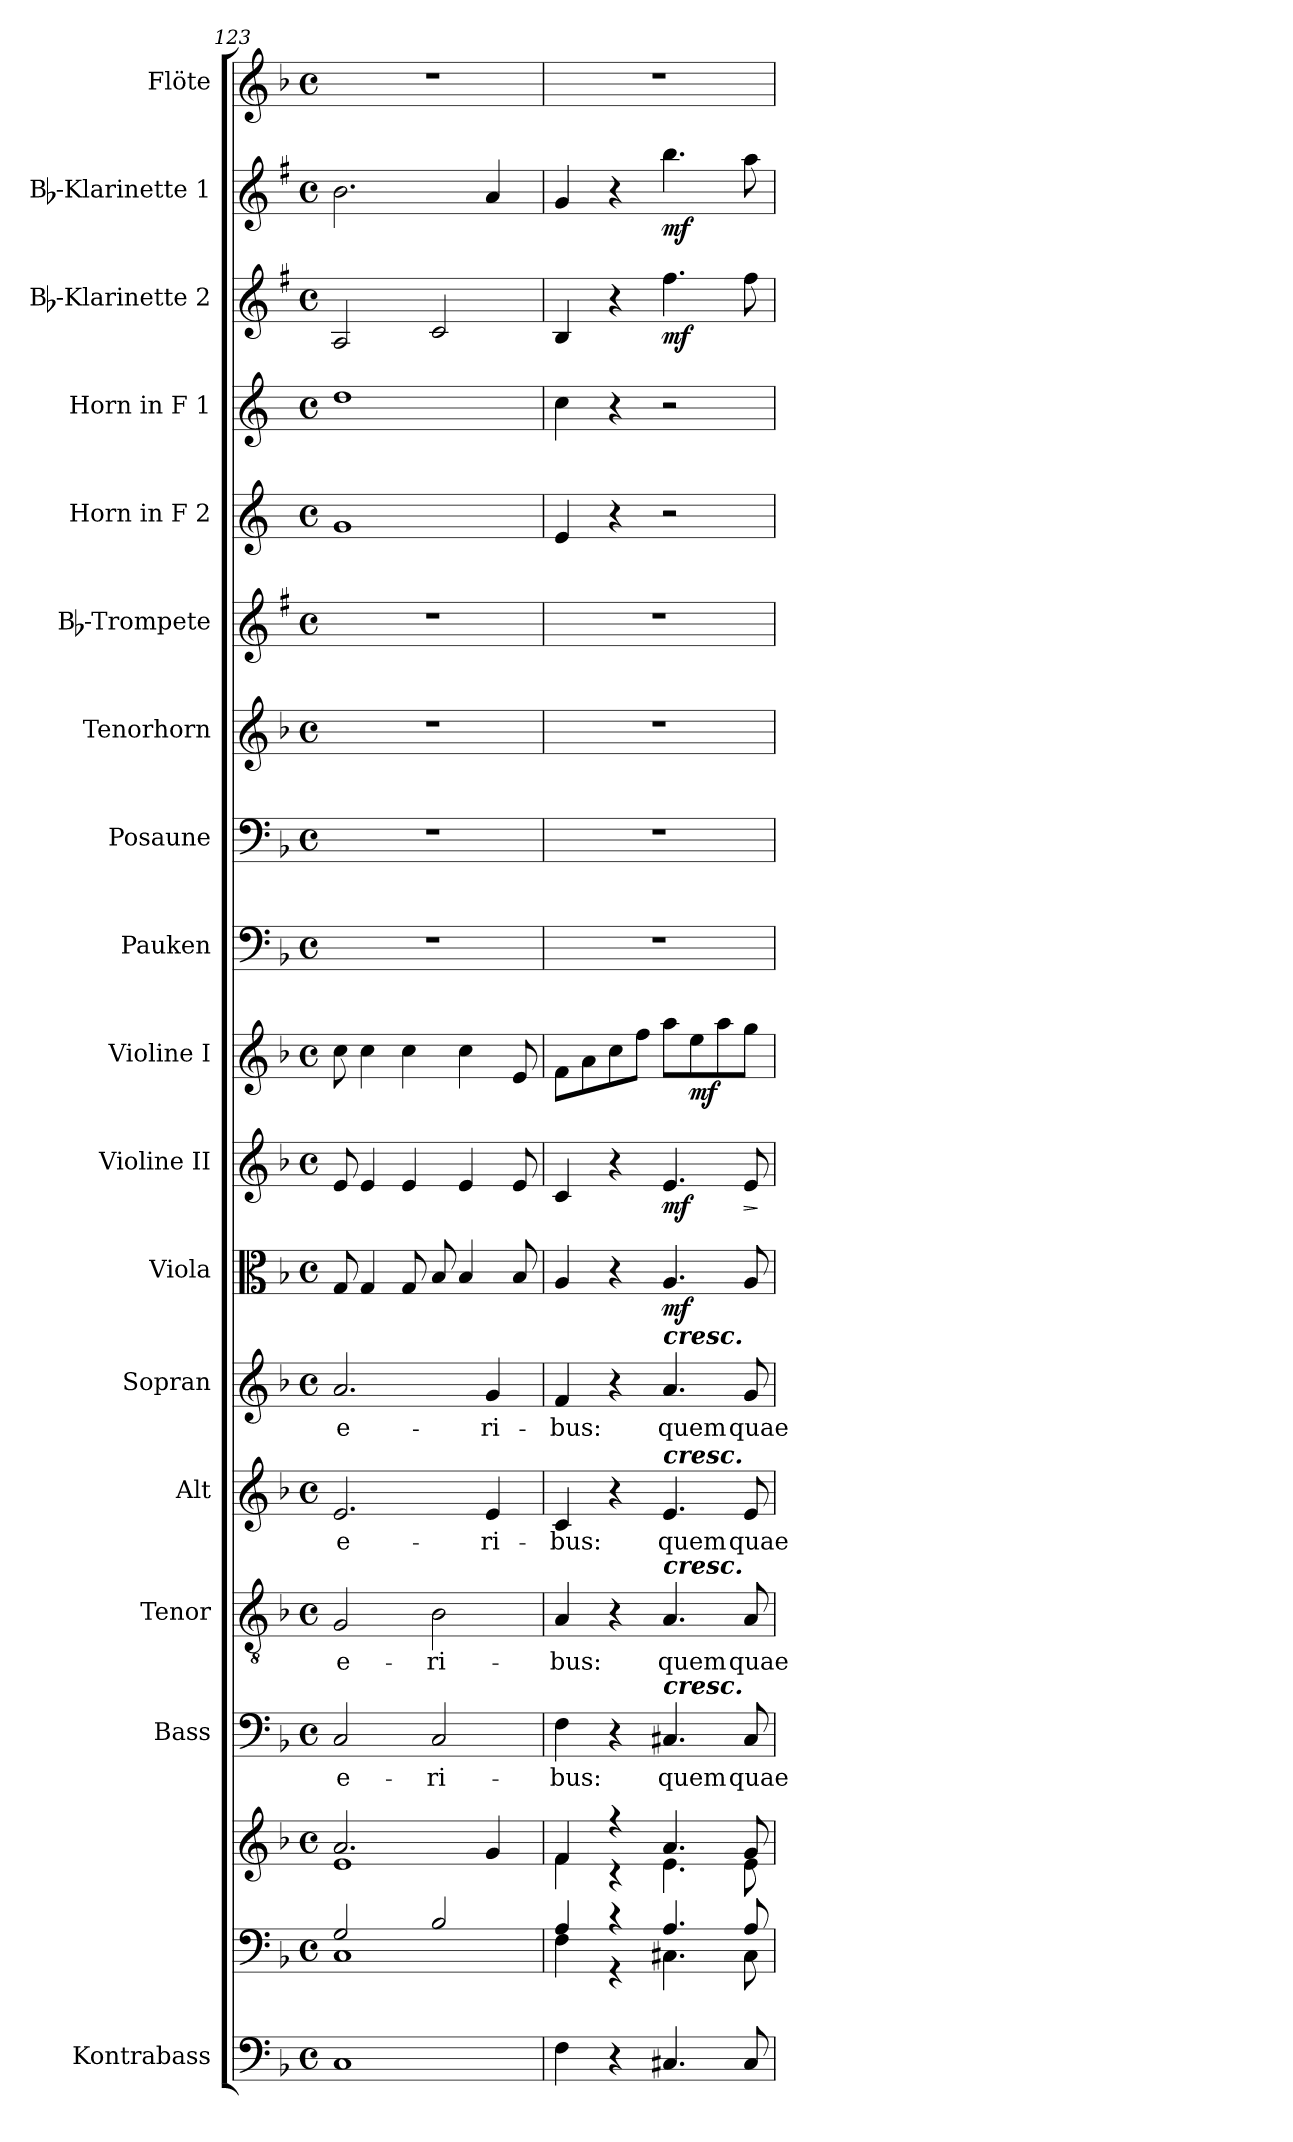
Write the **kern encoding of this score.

**kern	**kern	**kern	**kern	**text	**kern	**text	**kern	**text	**kern	**text	**kern	**dynam	**kern	**dynam	**kern	**dynam	**kern	**kern	**kern	**kern	**kern	**kern	**kern	**dynam	**kern	**dynam	**kern
*part18	*part17	*part17	*part16	*part16	*part15	*part15	*part14	*part14	*part13	*part13	*part12	*part12	*part11	*part11	*part10	*part10	*part9	*part8	*part7	*part6	*part5	*part4	*part3	*part3	*part2	*part2	*part1
*staff19	*staff18	*staff17	*staff16	*staff16	*staff15	*staff15	*staff14	*staff14	*staff13	*staff13	*staff12	*staff12	*staff11	*staff11	*staff10	*staff10	*staff9	*staff8	*staff7	*staff6	*staff5	*staff4	*staff3	*staff3	*staff2	*staff2	*staff1
*I"Kontrabass	*	*	*I"Bass	*	*I"Tenor	*	*I"Alt	*	*I"Sopran	*	*I"Viola	*	*I"Violine II	*	*I"Violine I	*	*I"Pauken	*I"Posaune	*I"Tenorhorn	*I"Bb-Trompete	*I"Horn in F 2	*I"Horn in F 1	*I"Bb-Klarinette 2	*	*I"Bb-Klarinette 1	*	*I"Flöte
*I'Kb.	*	*	*I'B.	*	*I'T.	*	*I'A.	*	*I'S.	*	*I'Vla.	*	*I'Vl. II	*	*I'Vl. I	*	*I'Pk.	*I'Pos.	*I'T. Hrn.	*I'Bb Trp.	*	*	*I'Bb Kl. 2	*	*I'Bb Kl. 1	*	*I'Fl.
*clefF4	*clefF4	*clefG2	*clefF4	*	*clefGv2	*	*clefG2	*	*clefG2	*	*clefC3	*	*clefG2	*	*clefG2	*	*clefF4	*clefF4	*clefG2	*clefG2	*clefG2	*clefG2	*clefG2	*	*clefG2	*	*clefG2
*ITrd7c12	*	*	*	*	*	*	*	*	*	*	*	*	*	*	*	*	*	*	*ITrd8c14	*ITrd1c2	*ITrd4c7	*ITrd4c7	*ITrd1c2	*	*ITrd1c2	*	*
*k[b-]	*k[b-]	*k[b-]	*k[b-]	*	*k[b-]	*	*k[b-]	*	*k[b-]	*	*k[b-]	*	*k[b-]	*	*k[b-]	*	*k[b-]	*k[b-]	*k[b-]	*k[b-]	*k[b-]	*k[b-]	*k[b-]	*	*k[b-]	*	*k[b-]
*F:	*F:	*F:	*F:	*	*F:	*	*F:	*	*F:	*	*F:	*	*F:	*	*F:	*	*F:	*F:	*F:	*F:	*F:	*F:	*F:	*	*F:	*	*F:
*M4/4	*M4/4	*M4/4	*M4/4	*	*M4/4	*	*M4/4	*	*M4/4	*	*M4/4	*	*M4/4	*	*M4/4	*	*M4/4	*M4/4	*M4/4	*M4/4	*M4/4	*M4/4	*M4/4	*	*M4/4	*	*M4/4
*met(c)	*met(c)	*met(c)	*met(c)	*	*met(c)	*	*met(c)	*	*met(c)	*	*met(c)	*	*met(c)	*	*met(c)	*	*met(c)	*met(c)	*met(c)	*met(c)	*met(c)	*met(c)	*met(c)	*	*met(c)	*	*met(c)
=123	=123	=123	=123	=123	=123	=123	=123	=123	=123	=123	=123	=123	=123	=123	=123	=123	=123	=123	=123	=123	=123	=123	=123	=123	=123	=123	=123
*	*^	*^	*	*	*	*	*	*	*	*	*	*	*	*	*	*	*	*	*	*	*	*	*	*	*	*	*
!	!	!	!	!	!	!LO:LY:b	!	!LO:LY:b	!	!LO:LY:b	!	!LO:LY:b	!	!	!	!	!	!	!	!	!	!	!	!	!	!	!	!	!
1CC	2G/	1C	2.a/	1e	2C/	-e-	2G/	-e-	2.e/	-e-	2.a/	-e-	8G/	.	8e/	.	8cc\	.	1r	1r	1r	1r	1c	1g	2G/	.	2.a\	.	1r
.	.	.	.	.	.	.	.	.	.	.	.	.	4G/	.	4e/	.	4cc\	.	.	.	.	.	.	.	.	.	.	.	.
.	.	.	.	.	.	.	.	.	.	.	.	.	8G/	.	4e/	.	4cc\	.	.	.	.	.	.	.	.	.	.	.	.
!	!	!	!	!	!	!LO:LY:b	!	!LO:LY:b	!	!	!	!	!	!	!	!	!	!	!	!	!	!	!	!	!	!	!	!	!
.	2B-/	.	.	.	2C/	-ri-	2B-\	-ri-	.	.	.	.	8B-/	.	.	.	.	.	.	.	.	.	.	.	2B-/	.	.	.	.
.	.	.	.	.	.	.	.	.	.	.	.	.	4B-/	.	4e/	.	4cc\	.	.	.	.	.	.	.	.	.	.	.	.
!	!	!	!	!	!	!	!	!	!	!LO:LY:b	!	!LO:LY:b	!	!	!	!	!	!	!	!	!	!	!	!	!	!	!	!	!
.	.	.	4g/	.	.	.	.	.	4e/	-ri-	4g/	-ri-	.	.	.	.	.	.	.	.	.	.	.	.	.	.	4g/	.	.
.	.	.	.	.	.	.	.	.	.	.	.	.	8B-/	.	8e/	.	8e/	.	.	.	.	.	.	.	.	.	.	.	.
=124	=124	=124	=124	=124	=124	=124	=124	=124	=124	=124	=124	=124	=124	=124	=124	=124	=124	=124	=124	=124	=124	=124	=124	=124	=124	=124	=124	=124	=124
!	!	!	!	!	!	!LO:LY:b	!	!LO:LY:b	!	!LO:LY:b	!	!LO:LY:b	!	!	!	!	!	!	!	!	!	!	!	!	!	!	!	!	!
4FF\	4A/	4F\	4f/	4f\	4F\	-bus:	4A/	-bus:	4c/	-bus:	4f/	-bus:	4A/	.	4c/	.	8f\L	.	1r	1r	1r	1r	4A/	4f\	4A/	.	4f/	.	1r
.	.	.	.	.	.	.	.	.	.	.	.	.	.	.	.	.	8a\	.	.	.	.	.	.	.	.	.	.	.	.
4r	4r	4r	4r	4r	4r	.	4r	.	4r	.	4r	.	4r	.	4r	.	8cc\	.	.	.	.	.	4r	4r	4r	.	4r	.	.
.	.	.	.	.	.	.	.	.	.	.	.	.	.	.	.	.	8ff\J	.	.	.	.	.	.	.	.	.	.	.	.
!	!	!	!	!	!	!	!	!	!	!	!LO:TX:a:Bi:t=cresc.	!	!	!	!	!	!	!	!	!	!	!	!	!	!	!	!	!	!
!	!	!	!	!	!	!	!	!	!LO:TX:a:Bi:t=cresc.	!	!	!	!	!	!	!	!	!	!	!	!	!	!	!	!	!	!	!	!
!	!	!	!	!	!	!	!LO:TX:a:Bi:t=cresc.	!	!	!	!	!	!	!	!	!	!	!	!	!	!	!	!	!	!	!	!	!	!
!	!	!	!	!	!LO:TX:a:Bi:t=cresc.	!	!	!	!	!	!	!	!	!	!	!	!	!	!	!	!	!	!	!	!	!	!	!	!
!	!	!	!	!	!	!LO:LY:b	!	!LO:LY:b	!	!LO:LY:b	!	!LO:LY:b	!	!LO:DY:b	!	!LO:DY:b	!	!	!	!	!	!	!	!	!	!LO:DY:b	!	!LO:DY:b	!
4.CC#X/	4.A/	4.C#X\	4.a/	4.e\	4.C#X/	quem	4.A/	quem	4.e/	quem	4.a/	quem	4.A/	mf	4.e/	mf	8aa\L	.	.	.	.	.	2r	2r	4.ee\	mf	4.aa\	mf	.
!	!	!	!	!	!	!	!	!	!	!	!	!	!	!	!	!	!	!LO:DY:b	!	!	!	!	!	!	!	!	!	!	!
.	.	.	.	.	.	.	.	.	.	.	.	.	.	.	.	.	8ee\	mf	.	.	.	.	.	.	.	.	.	.	.
.	.	.	.	.	.	.	.	.	.	.	.	.	.	.	.	.	8aa\	.	.	.	.	.	.	.	.	.	.	.	.
!	!	!	!	!	!	!LO:LY:b	!	!LO:LY:b	!	!LO:LY:b	!	!LO:LY:b	!	!	!	!LO:HP:b	!	!	!	!	!	!	!	!	!	!	!	!	!
8CC#/	8A/	8C#\	8g/	8e\	8C#/	quae-	8A/	quae-	8e/	quae-	8g/	quae-	8A/	.	8e/	>	8gg\J	.	.	.	.	.	.	.	8ee\	.	8gg\	.	.
*	*v	*v	*	*	*	*	*	*	*	*	*	*	*	*	*	*	*	*	*	*	*	*	*	*	*	*	*	*	*
*	*	*v	*v	*	*	*	*	*	*	*	*	*	*	*	*	*	*	*	*	*	*	*	*	*	*	*	*	*
.	.	.	.	.	.	.	.	.	.	.	.	.	.	]	.	.	.	.	.	.	.	.	.	.	.	.	.
=	=	=	=	=	=	=	=	=	=	=	=	=	=	=	=	=	=	=	=	=	=	=	=	=	=	=	=
*-	*-	*-	*-	*-	*-	*-	*-	*-	*-	*-	*-	*-	*-	*-	*-	*-	*-	*-	*-	*-	*-	*-	*-	*-	*-	*-	*-
